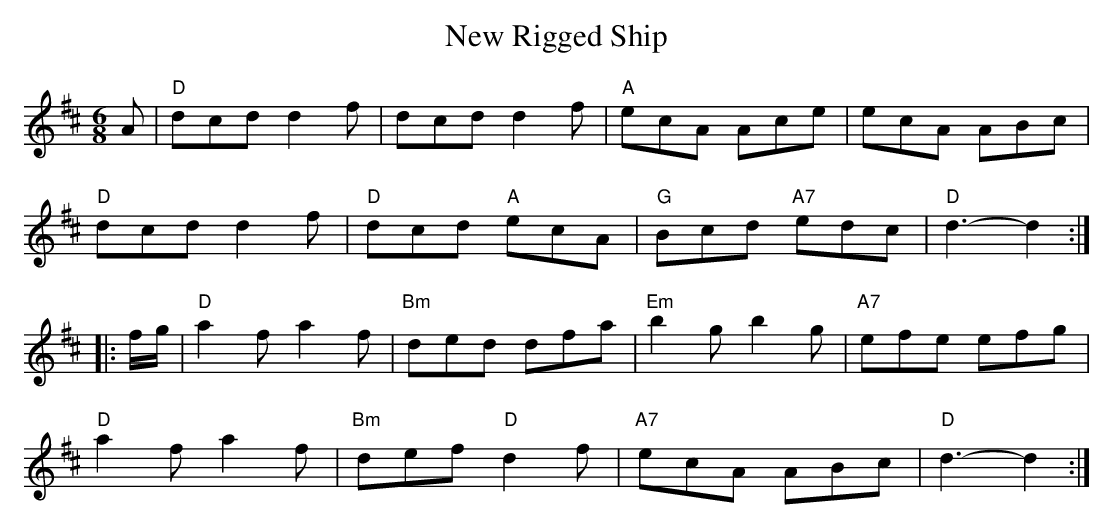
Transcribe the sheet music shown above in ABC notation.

X:1
T:New Rigged Ship
M:6/8
K:D
A|"D"dcd d2f|dcd d2f|"A"ecA Ace|ecA ABc|
"D"dcd d2f|"D"dcd "A"ecA|"G"Bcd "A7"edc|"D"d3 -d2:|
|:f/2g/2|"D"a2f a2f|"Bm"ded dfa|"Em"b2g b2g|"A7"efe efg|
"D"a2f a2f|"Bm"def "D"d2f|"A7"ecA ABc|"D"d3 -d2:|
